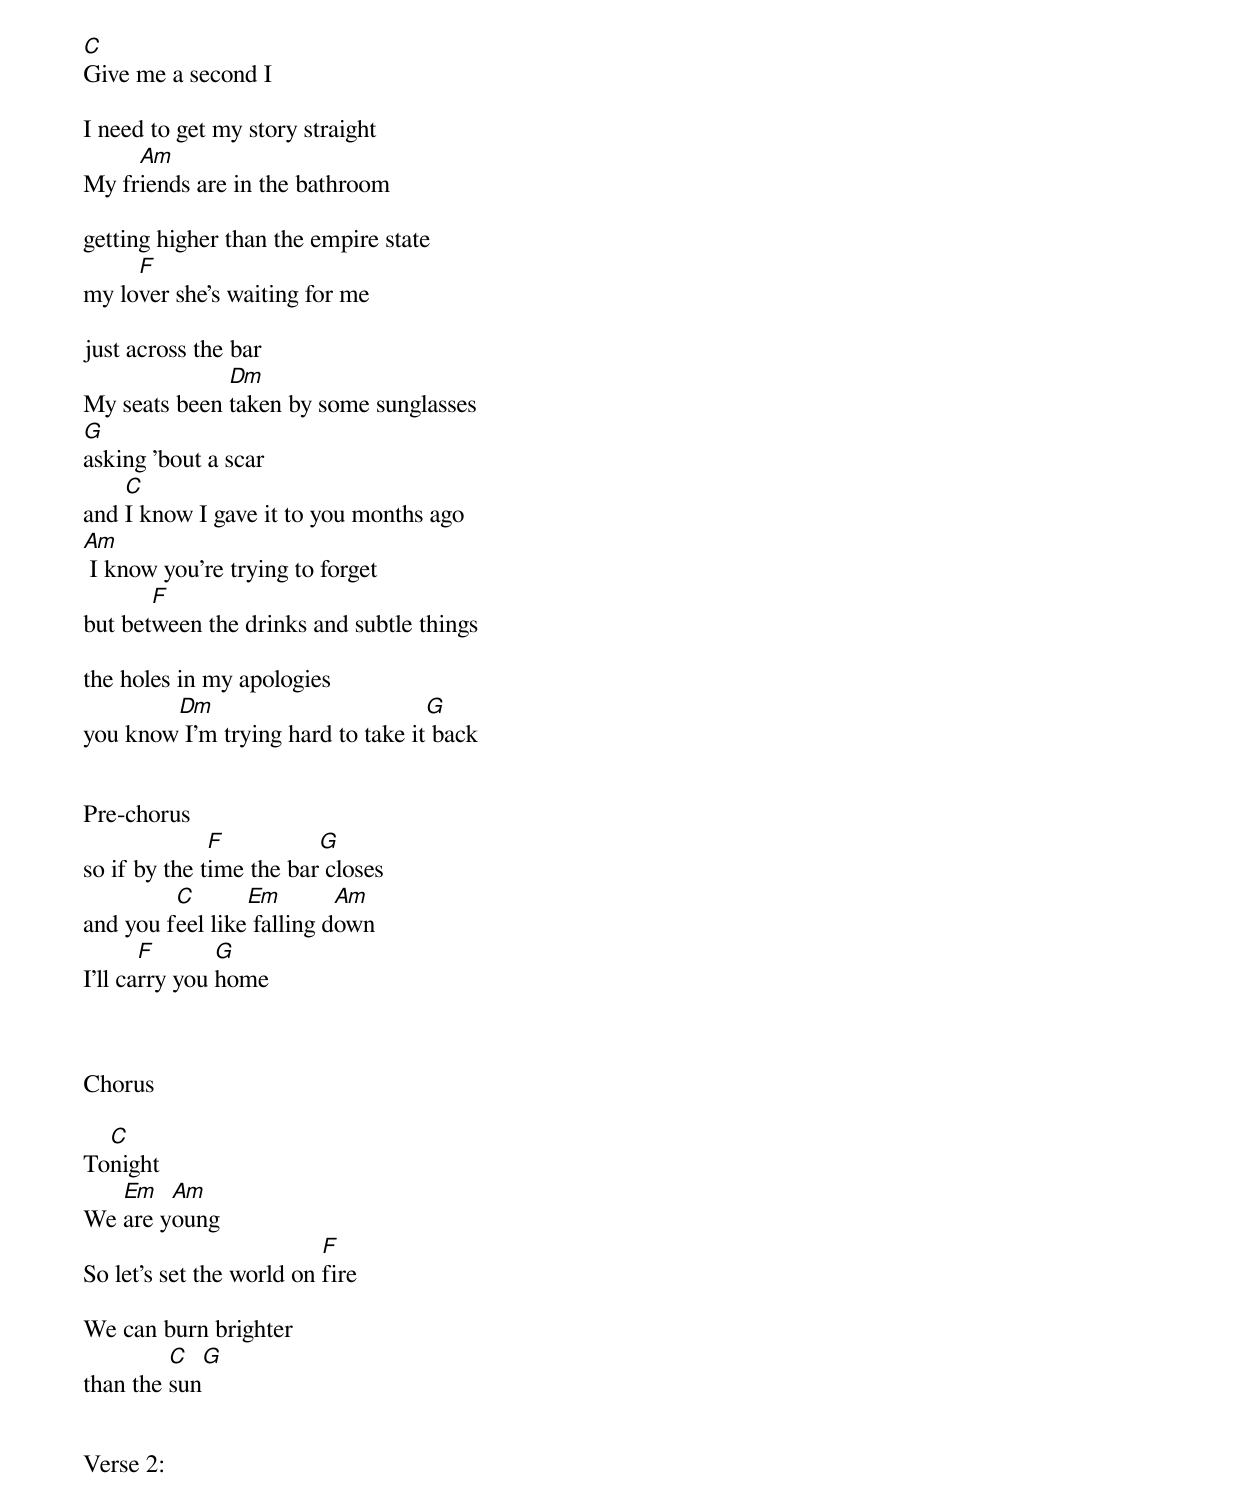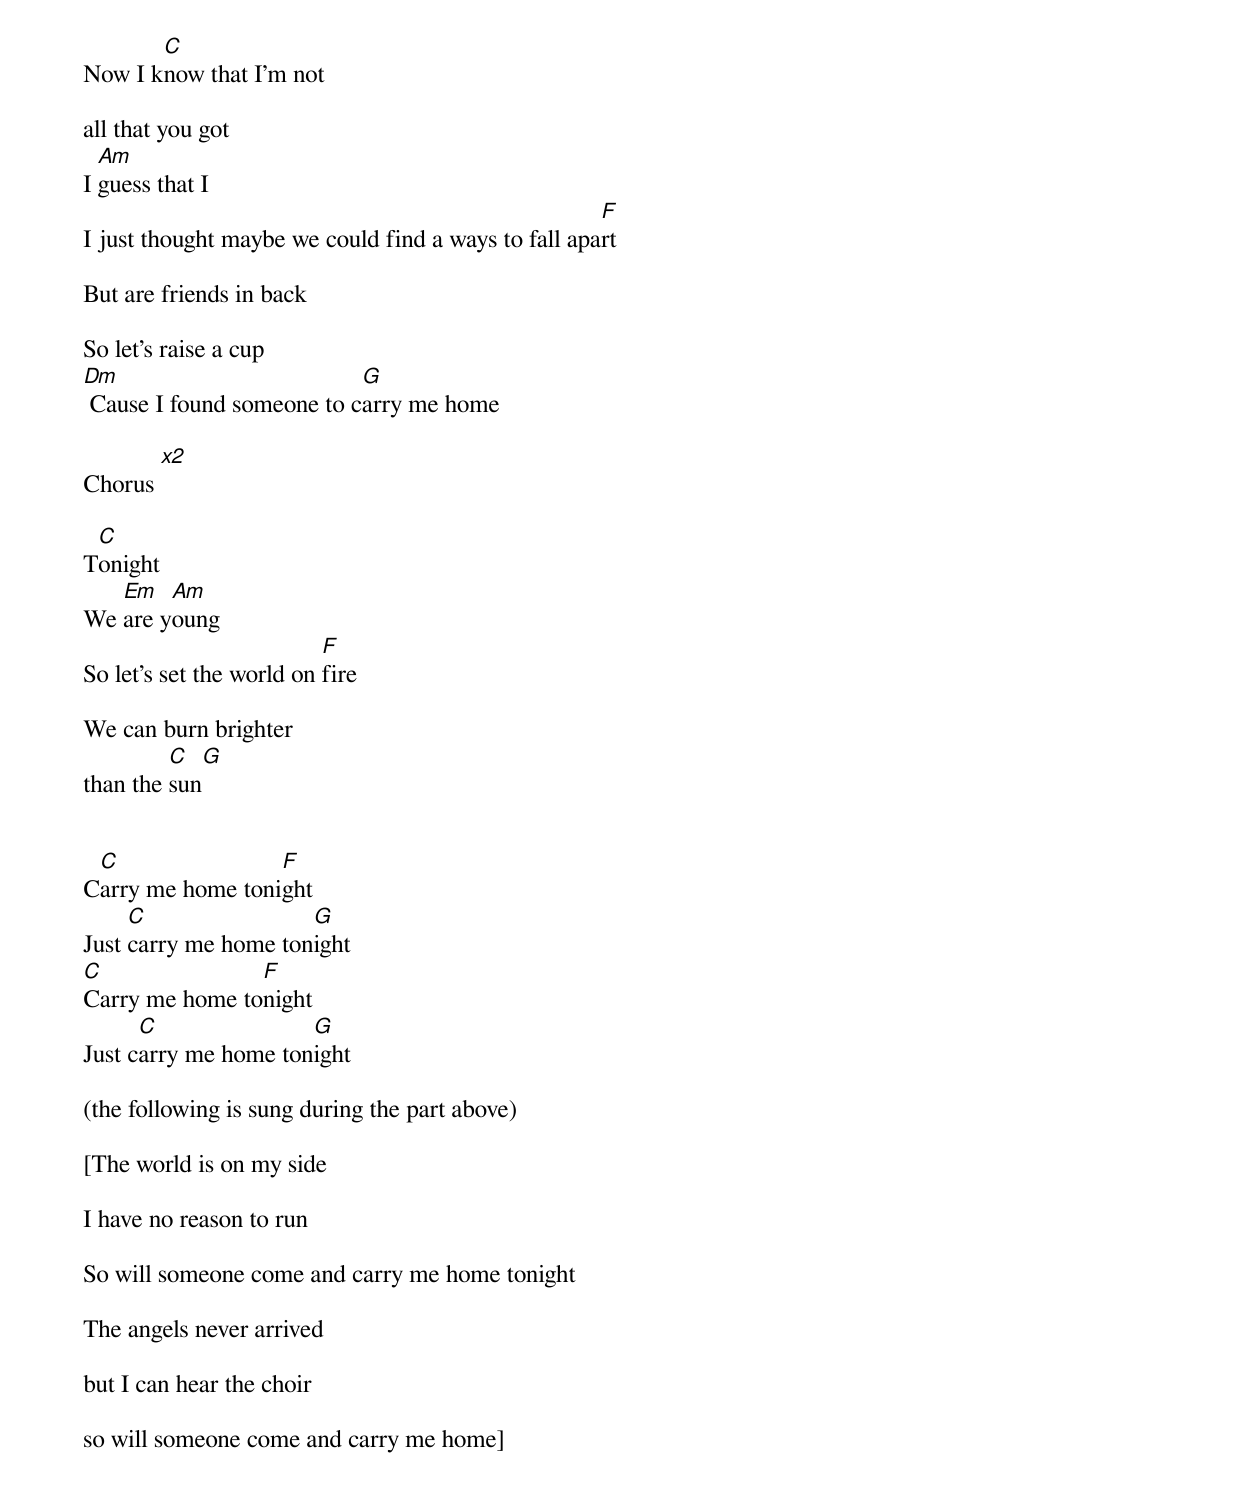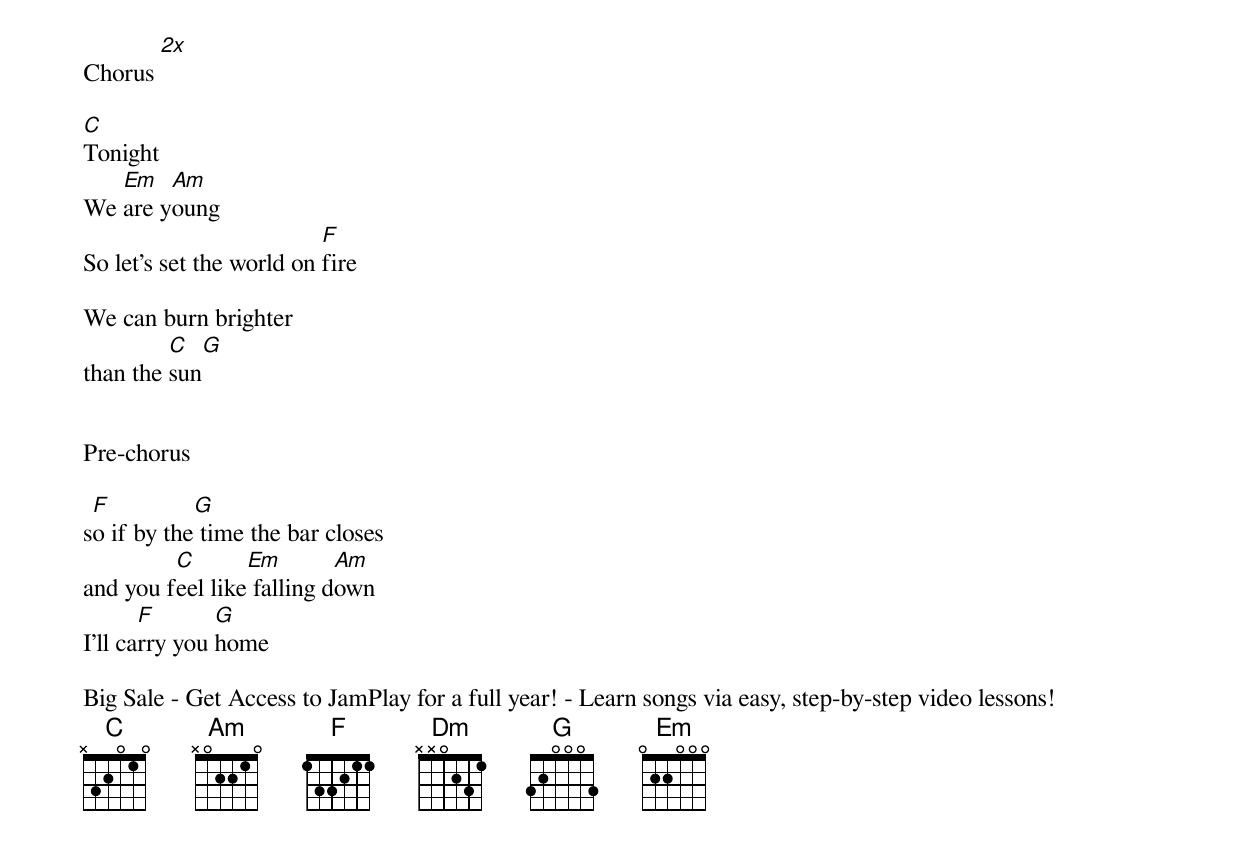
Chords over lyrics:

C
Give me a second I

I need to get my story straight
     Am
My friends are in the bathroom

getting higher than the empire state
     F
my lover she's waiting for me

just across the bar
              Dm
My seats been taken by some sunglasses
G
asking 'bout a scar
    C
and I know I gave it to you months ago
Am
 I know you're trying to forget
       F
but between the drinks and subtle things

the holes in my apologies
        Dm                         G
you know I'm trying hard to take it back


Pre-chorus
              F          G
so if by the time the bar closes
         C       Em        Am
and you feel like falling down
       F       G
I'll carry you home



Chorus

  C
Tonight
   Em   Am
We are young
                          F
So let's set the world on fire

We can burn brighter
         C  G
than the sun


Verse 2:

       C
Now I know that I'm not

all that you got
  Am
I guess that I
                                                     F
I just thought maybe we could find a ways to fall apart

But are friends in back

So let's raise a cup
Dm                         G
 Cause I found someone to carry me home

Chorus [x2]

 C
Tonight
   Em   Am
We are young
                          F
So let's set the world on fire

We can burn brighter
         C  G
than the sun


 C                F
Carry me home tonight
     C                G
Just carry me home tonight
C               F
Carry me home tonight
      C               G
Just carry me home tonight

(the following is sung during the part above)

[The world is on my side

I have no reason to run

So will someone come and carry me home tonight

The angels never arrived

but I can hear the choir

so will someone come and carry me home]


Chorus [2x]

C
Tonight
   Em   Am
We are young
                          F
So let's set the world on fire

We can burn brighter
         C  G
than the sun


Pre-chorus

 F          G
so if by the time the bar closes
         C       Em        Am
and you feel like falling down
       F       G
I'll carry you home

Big Sale - Get Access to JamPlay for a full year! - Learn songs via easy, step-by-step video lessons!
